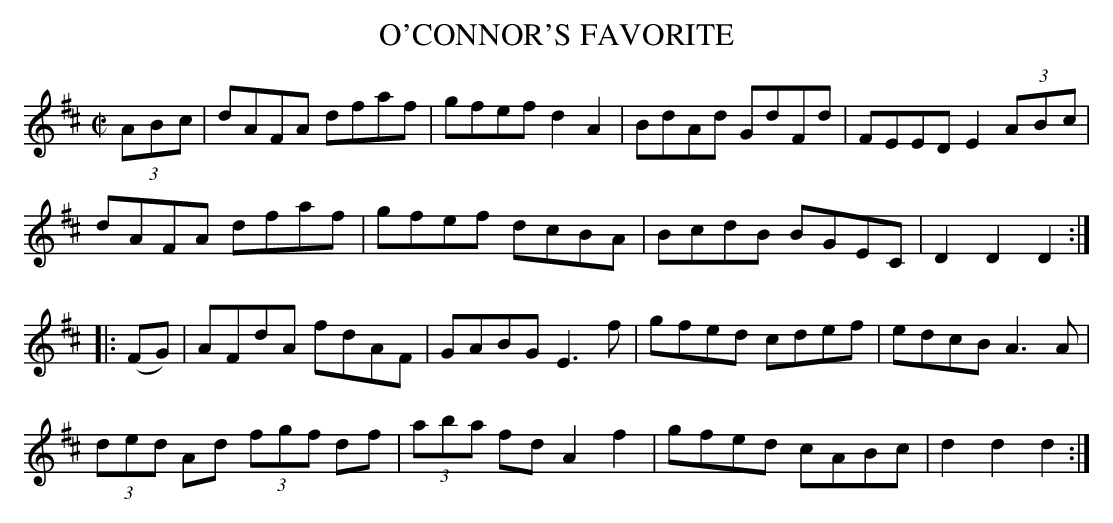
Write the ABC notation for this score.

X:1
T:O'CONNOR'S FAVORITE
M:C|
L:1/8
K:D
(3A-B-c|dAFA dfaf|gfef d2 A2|BdAd GdFd|FEED E2 (3A-B-c|
dAFA dfaf|gfef dcBA|BcdB BGEC|D2 D2 D2:|
|:(FG)|AFdA fdAF|GABG E3 f|gfed cdef|edcB A3 A|
(3d-e-d Ad (3f-g-f df|(3a-b-a fd A2 f2|gfed cABc|d2 d2 d2:|
